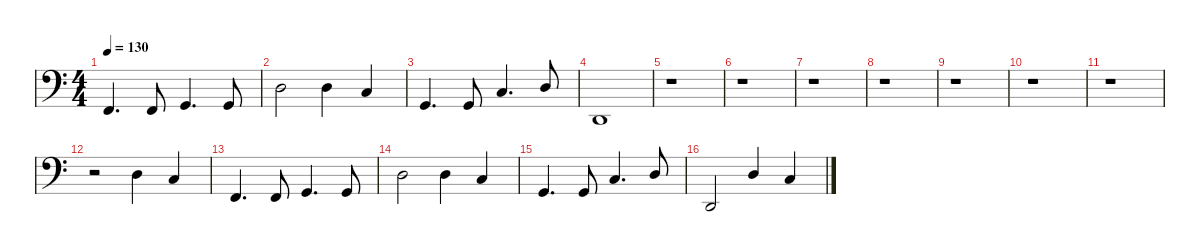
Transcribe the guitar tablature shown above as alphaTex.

\defaultSystemsLayout 4
\hideDynamics
\bracketExtendMode nobrackets
\singleTrackTrackNamePolicy hidden
\multiTrackTrackNamePolicy hidden
\otherSystemsTrackNameOrientation horizontal
\track ("Weird synth" "sax.") {defaultSystemsLayout 8 instrument baritonesax}
\staff {score}
\tuning (E4 B3 G3 D3 A2 E2 B1)
\ts (4 4)
\tempo 130
\clef f4
\ks c
1.6.4{d dy f beam Up} 1.6.8{beam Up} 3.6.4{d beam Up} 3.6.8{beam Up} |
5.5.2{beam Down} 5.5.4{beam Down} 3.5.4{beam Up} |
3.6.4{d beam Up} 3.6.8{beam Up} 3.5.4{d beam Up} 5.5.8{beam Up} |
3.7.1{beam Up} |
r.1{beam Down} |
r.1{beam Down} |
r.1{beam Down} |
r.1{beam Down} |
r.1{beam Down} |
r.1{beam Down} |
r.1{beam Down} |
r.2{beam Down} 5.5.4{beam Down} 3.5.4{beam Up} |
1.6.4{d beam Up} 1.6.8{beam Up} 3.6.4{d beam Up} 3.6.8{beam Up} |
5.5.2{beam Down} 5.5.4{beam Down} 3.5.4{beam Up} |
3.6.4{d beam Up} 3.6.8{beam Up} 3.5.4{d beam Up} 5.5.8{beam Up} |
3.7.2{beam Up} 5.5.4{beam Up} 3.5.4{beam Up}
